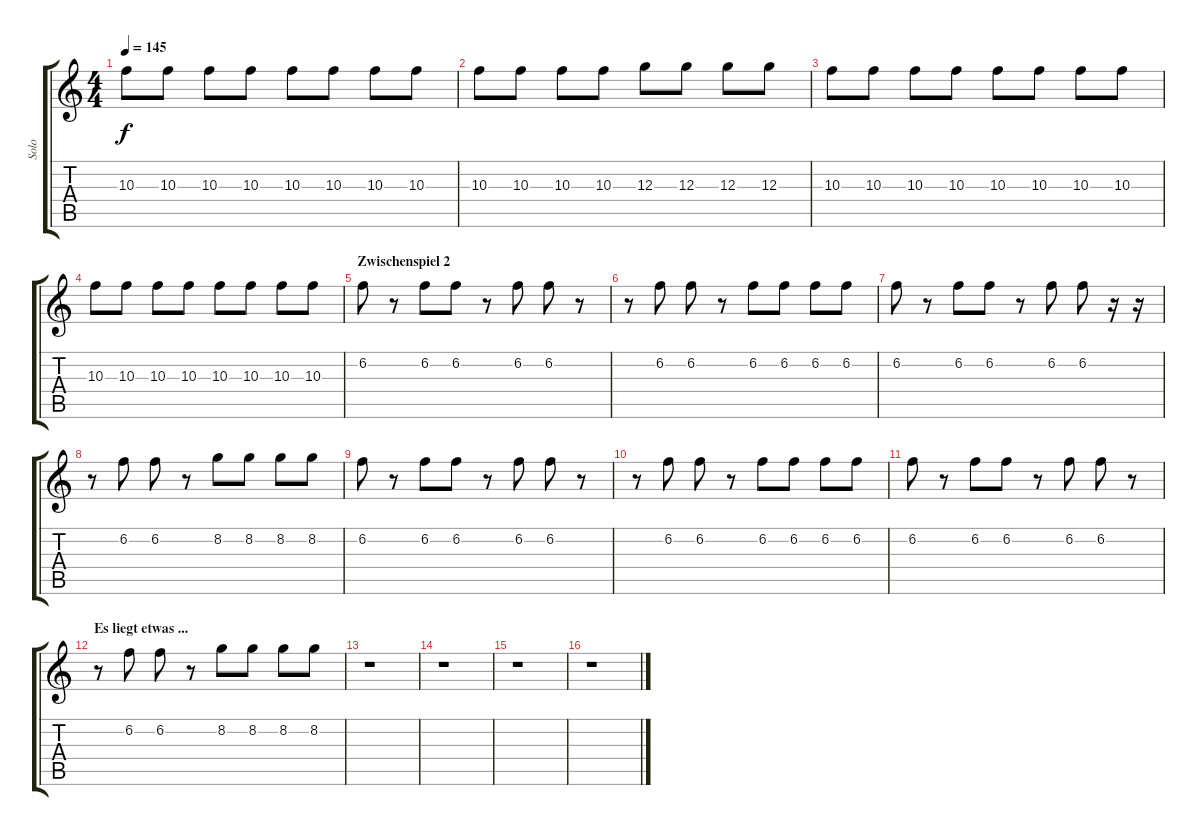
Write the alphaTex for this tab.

\track ("Solo" "Solo") {instrument distortionguitar}
\staff {score tabs}
\tuning (E4 B3 G3 D3 A2 E2) {hide}
\ts (4 4)
\tempo 145
\clef g2
\ks c
10.3.8{dy f} 10.3.8 10.3.8 10.3.8 10.3.8 10.3.8 10.3.8 10.3.8 |
10.3.8 10.3.8 10.3.8 10.3.8 12.3.8 12.3.8 12.3.8 12.3.8 |
10.3.8 10.3.8 10.3.8 10.3.8 10.3.8 10.3.8 10.3.8 10.3.8 |
10.3.8 10.3.8 10.3.8 10.3.8 10.3.8 10.3.8 10.3.8 10.3.8 |
\section ("" "Zwischenspiel 2")
6.2.8 r.8 6.2.8 6.2.8 r.8 6.2.8 6.2.8 r.8 |
r.8 6.2.8 6.2.8 r.8 6.2.8 6.2.8 6.2.8 6.2.8 |
6.2.8 r.8 6.2.8 6.2.8 r.8 6.2.8 6.2.8 r.16 r.16 |
r.8 6.2.8 6.2.8 r.8 8.2.8 8.2.8 8.2.8 8.2.8 |
6.2.8 r.8 6.2.8 6.2.8 r.8 6.2.8 6.2.8 r.8 |
r.8 6.2.8 6.2.8 r.8 6.2.8 6.2.8 6.2.8 6.2.8 |
6.2.8 r.8 6.2.8 6.2.8 r.8 6.2.8 6.2.8 r.8 |
\section ("" "Es liegt etwas ...")
r.8 6.2.8 6.2.8 r.8 8.2.8 8.2.8 8.2.8 8.2.8 |
r.1 |
r.1 |
r.1 |
r.1
